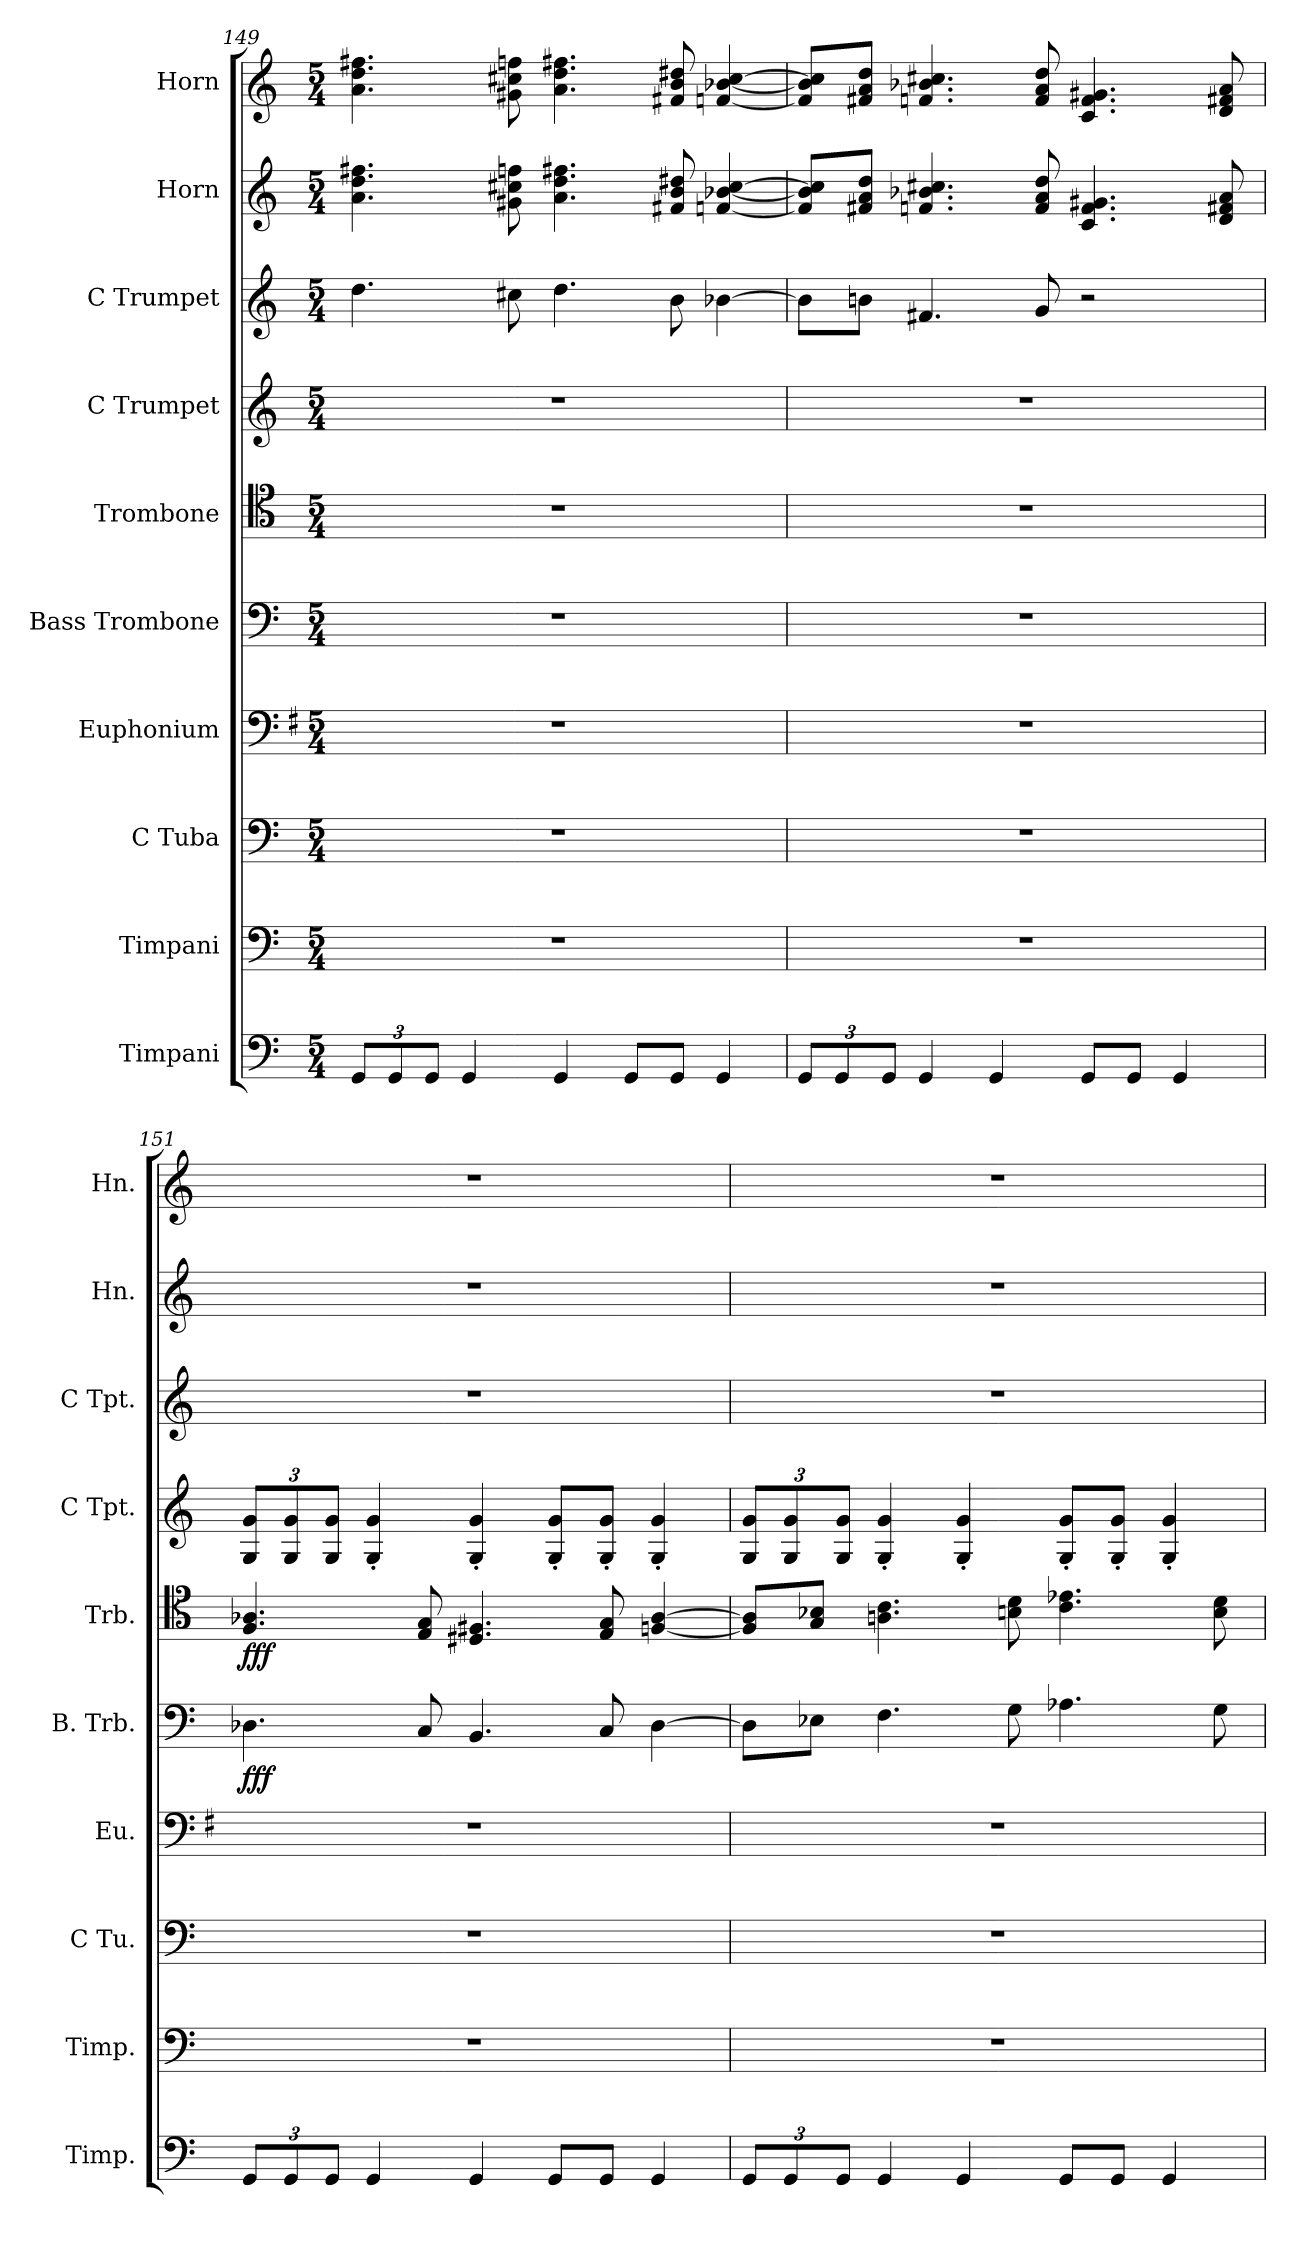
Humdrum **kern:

**kern	**kern	**kern	**kern	**kern	**dynam	**kern	**dynam	**kern	**kern	**kern	**kern
*part10	*part9	*part8	*part7	*part6	*part6	*part5	*part5	*part4	*part3	*part2	*part1
*staff10	*staff9	*staff8	*staff7	*staff6	*staff6	*staff5	*staff5	*staff4	*staff3	*staff2	*staff1
*I"Timpani	*I"Timpani	*I"C Tuba	*I"Euphonium	*I"Bass Trombone	*	*I"Trombone	*	*I"C Trumpet	*I"C Trumpet	*I"Horn	*I"Horn
*I'Timp.	*I'Timp.	*I'C Tu.	*I'Eu.	*I'B. Trb.	*	*I'Trb.	*	*I'C Tpt.	*I'C Tpt.	*I'Hn.	*I'Hn.
!!LO:PB:g=z
*clefF4	*clefF4	*clefF4	*clefF4	*clefF4	*	*clefC4	*	*clefG2	*clefG2	*clefG2	*clefG2
*	*	*	*ITrd4c7	*	*	*	*	*	*	*ITrd4c7	*ITrd4c7
*k[]	*k[]	*k[]	*k[]	*k[]	*	*k[]	*	*k[]	*k[]	*k[b-]	*k[b-]
*C:	*C:	*C:	*C:	*C:	*	*C:	*	*C:	*C:	*F:	*F:
*M5/4	*M5/4	*M5/4	*M5/4	*M5/4	*	*M5/4	*	*M5/4	*M5/4	*M5/4	*M5/4
*Xbrackettup	*	*	*	*	*	*	*	*	*	*	*
=149	=149	=149	=149	=149	=149	=149	=149	=149	=149	=149	=149
12GG/L	4%5r	4%5r	4%5r	4%5r	.	4%5r	.	4%5r	4.dd\	4.d\ 4.g\ 4.bn\	4.d\ 4.g\ 4.bn\
12GG/	.	.	.	.	.	.	.	.	.	.	.
12GG/J	.	.	.	.	.	.	.	.	.	.	.
4GG/	.	.	.	.	.	.	.	.	.	.	.
.	.	.	.	.	.	.	.	.	8cc#X\	8c#X\ 8f#X\ 8b-X\	8c#X\ 8f#X\ 8b-X\
4GG/	.	.	.	.	.	.	.	.	4.dd\	4.d\ 4.g\ 4.bn\	4.d\ 4.g\ 4.bn\
8GG/L	.	.	.	.	.	.	.	.	.	.	.
8GG/J	.	.	.	.	.	.	.	.	8b\	8Bn/ 8e/ 8g#X/	8Bn/ 8e/ 8g#X/
4GG/	.	.	.	.	.	.	.	.	[4b-X\	[4B-X/ [4e-X/ [4f#/	[4B-X/ [4e-X/ [4f#/
=150	=150	=150	=150	=150	=150	=150	=150	=150	=150	=150	=150
12GG/L	4%5r	4%5r	4%5r	4%5r	.	4%5r	.	4%5r	8b-\L]	8B-/] 8e-/] 8f#/]L	8B-/] 8e-/] 8f#/]L
12GG/	.	.	.	.	.	.	.	.	.	.	.
.	.	.	.	.	.	.	.	.	8bn\J	8Bn/ 8d/ 8g/J	8Bn/ 8d/ 8g/J
12GG/J	.	.	.	.	.	.	.	.	.	.	.
4GG/	.	.	.	.	.	.	.	.	4.f#X/	4.B-X/ 4.e-X/ 4.f#X/	4.B-X/ 4.e-X/ 4.f#X/
4GG/	.	.	.	.	.	.	.	.	.	.	.
.	.	.	.	.	.	.	.	.	8g/	8B-/ 8d/ 8g/	8B-/ 8d/ 8g/
8GG/L	.	.	.	.	.	.	.	.	2r	4.F/ 4.B-/ 4.c#X/	4.F/ 4.B-/ 4.c#X/
8GG/J	.	.	.	.	.	.	.	.	.	.	.
4GG/	.	.	.	.	.	.	.	.	.	.	.
.	.	.	.	.	.	.	.	.	.	8G/ 8Bn/ 8d/	8G/ 8Bn/ 8d/
!!LO:PB:g=z
=151	=151	=151	=151	=151	=151	=151	=151	=151	=151	=151	=151
*	*	*	*	*	*	*	*	*Xbrackettup	*	*	*
!	!	!	!	!	!LO:DY:b	!	!LO:DY:b	!	!	!	!
12GG/L	4%5r	4%5r	4%5r	4.D-X\	fff	4.F/ 4.A-X/	fff	12G/ 12g/L	4%5r	4%5r	4%5r
12GG/	.	.	.	.	.	.	.	12G/ 12g/	.	.	.
12GG/J	.	.	.	.	.	.	.	12G/ 12g/J	.	.	.
4GG/	.	.	.	.	.	.	.	4G/' 4g/'	.	.	.
.	.	.	.	8C/	.	8E/ 8G/	.	.	.	.	.
4GG/	.	.	.	4.BB/	.	4.D#X/ 4.F#X/	.	4G/' 4g/'	.	.	.
8GG/L	.	.	.	.	.	.	.	8G/' 8g/'L	.	.	.
8GG/J	.	.	.	8C/	.	8E/ 8G/	.	8G/' 8g/'J	.	.	.
4GG/	.	.	.	[4D-\	.	[4Fn/ [4A-/	.	4G/' 4g/'	.	.	.
=152	=152	=152	=152	=152	=152	=152	=152	=152	=152	=152	=152
12GG/L	4%5r	4%5r	4%5r	8D-\L]	.	8F/] 8A-/]L	.	12G/ 12g/L	4%5r	4%5r	4%5r
12GG/	.	.	.	.	.	.	.	12G/ 12g/	.	.	.
.	.	.	.	8E-X\J	.	8G/ 8B-X/J	.	.	.	.	.
12GG/J	.	.	.	.	.	.	.	12G/ 12g/J	.	.	.
4GG/	.	.	.	4.F\	.	4.An\ 4.c\	.	4G/' 4g/'	.	.	.
4GG/	.	.	.	.	.	.	.	4G/' 4g/'	.	.	.
.	.	.	.	8G\	.	8Bn\ 8d\	.	.	.	.	.
8GG/L	.	.	.	4.A-X\	.	4.c\ 4.e-X\	.	8G/' 8g/'L	.	.	.
8GG/J	.	.	.	.	.	.	.	8G/' 8g/'J	.	.	.
4GG/	.	.	.	.	.	.	.	4G/' 4g/'	.	.	.
.	.	.	.	8G\	.	8B\ 8d\	.	.	.	.	.
=	=	=	=	=	=	=	=	=	=	=	=
*-	*-	*-	*-	*-	*-	*-	*-	*-	*-	*-	*-
